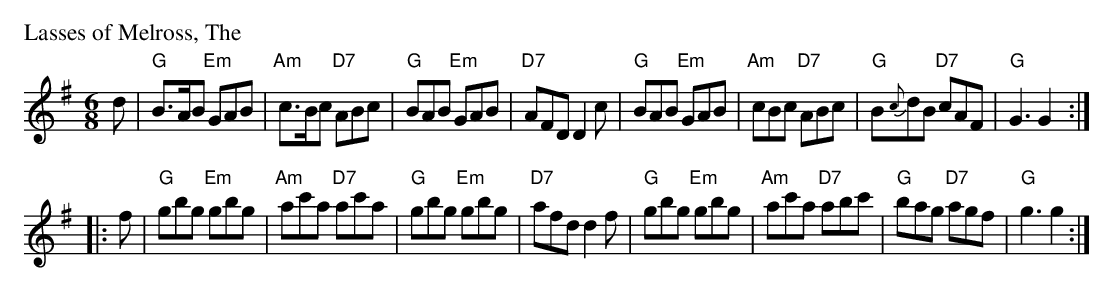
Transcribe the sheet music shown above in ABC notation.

X:1
M:6/8
L:1/8
P: Lasses of Melross, The
K:G
d \
| "G"B>AB "Em"GAB | "Am"c>Bc "D7"ABc | "G"BAB    "Em"GAB | "D7"AFD D2c \
| "G"BAB  "Em"GAB | "Am"cBc  "D7"ABc | "G"B{c}dB "D7"cAF |  "G"G3  G2 :|
|: f \
| "G"gbg "Em"gbg | "Am"ac'a "D7"ac'a | "G"gbg "Em"gbg | "D7"afd d2f \
| "G"gbg "Em"gbg | "Am"ac'a "D7"abc' | "G"bag "D7"agf |  "G"g3  g2 :|
